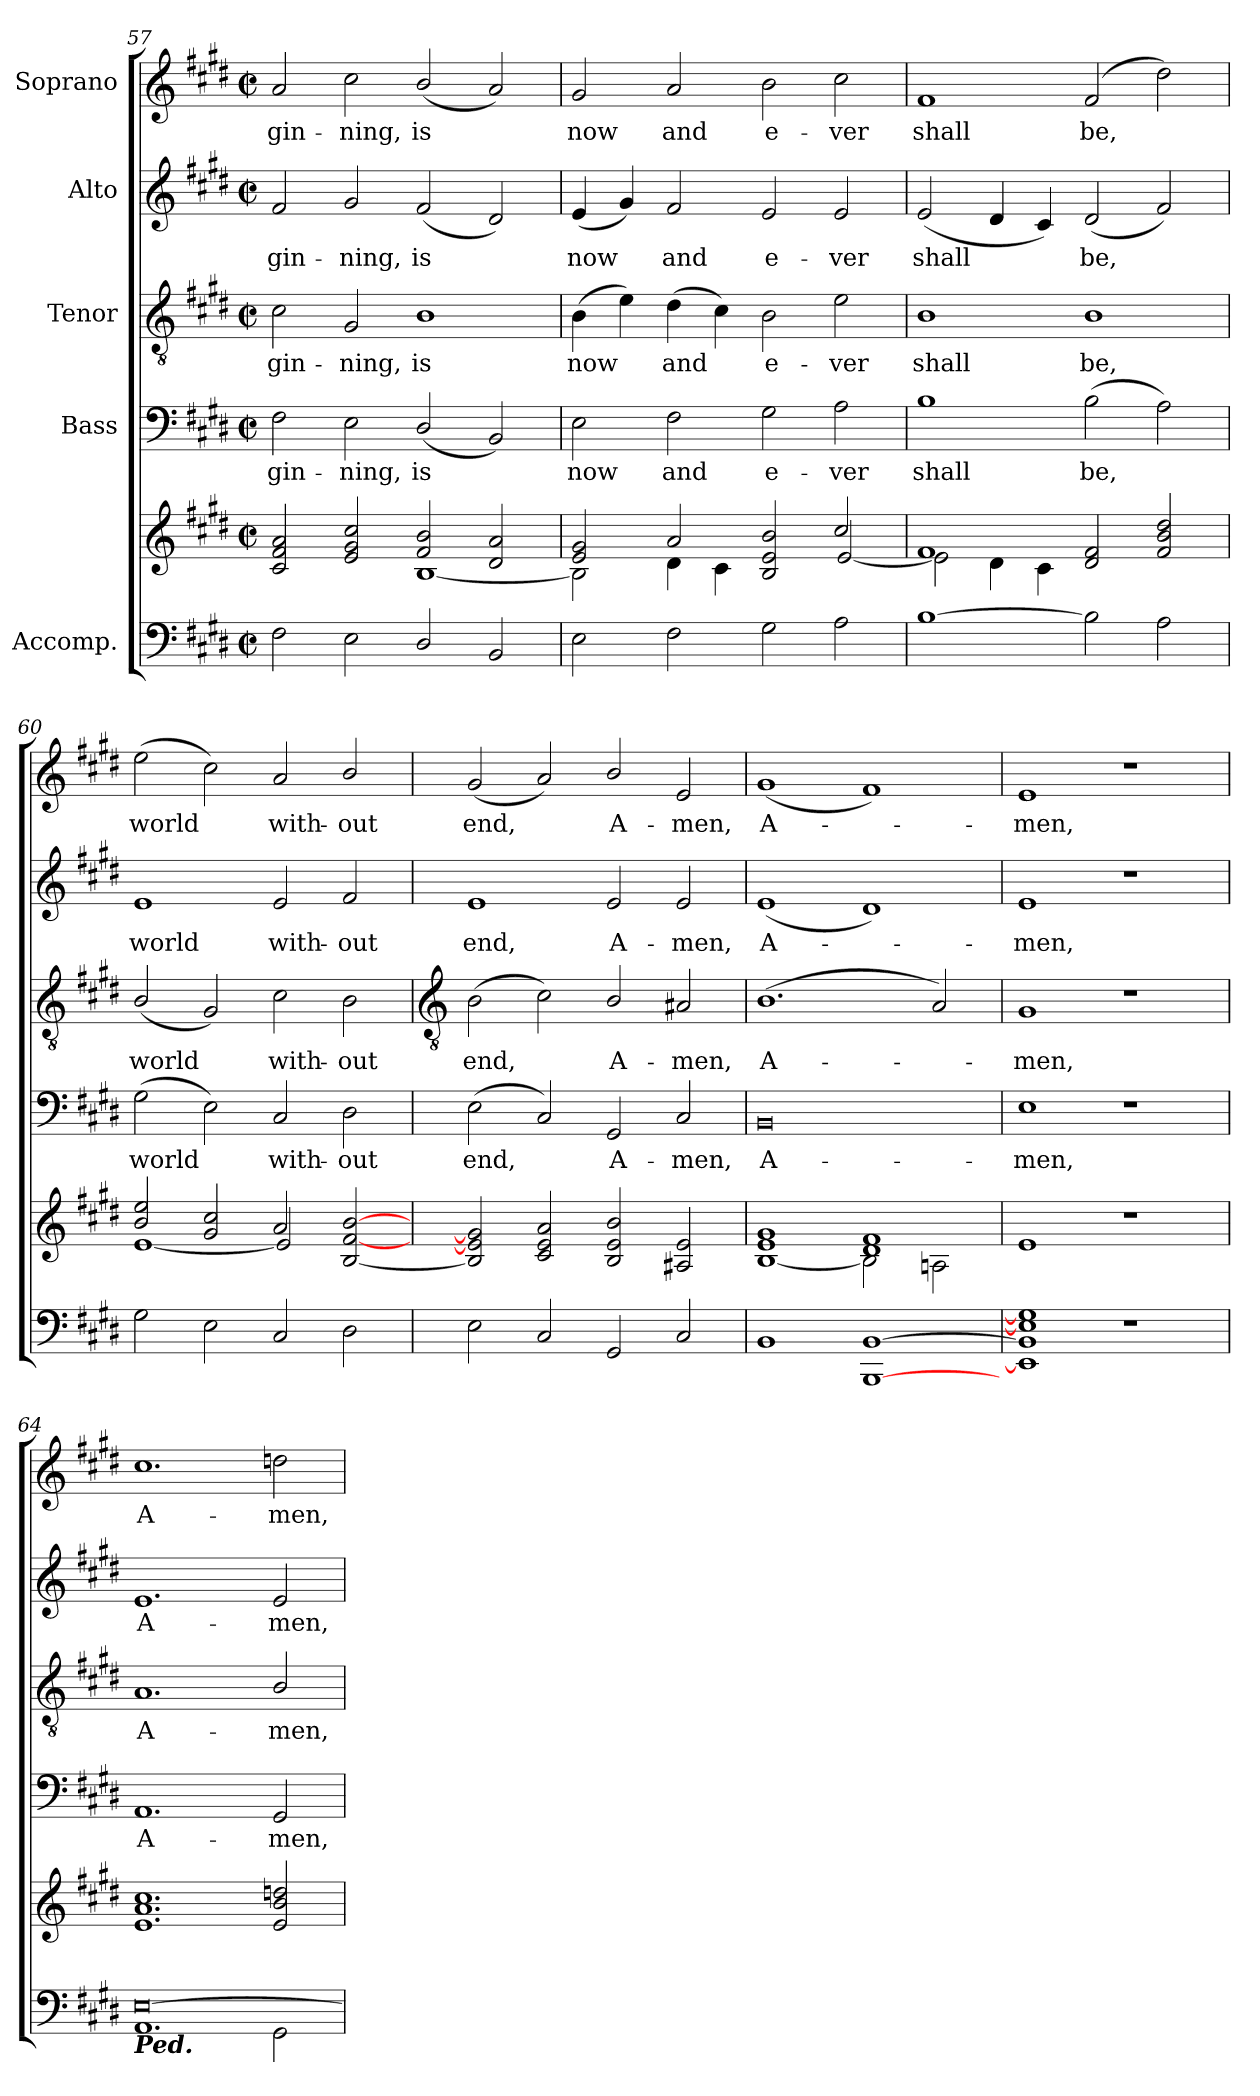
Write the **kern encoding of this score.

**kern	**kern	**kern	**text	**kern	**text	**kern	**text	**kern	**text
*part5	*part5	*part4	*part4	*part3	*part3	*part2	*part2	*part1	*part1
*staff6	*staff5	*staff4	*staff4	*staff3	*staff3	*staff2	*staff2	*staff1	*staff1
*I"Accomp.	*	*I"Bass	*	*I"Tenor	*	*I"Alto	*	*I"Soprano	*
*clefF4	*clefG2	*clefF4	*	*clefGv2	*	*clefG2	*	*clefG2	*
*k[f#c#g#d#]	*k[f#c#g#d#]	*k[f#c#g#d#]	*	*k[f#c#g#d#]	*	*k[f#c#g#d#]	*	*k[f#c#g#d#]	*
*E:	*E:	*E:	*	*E:	*	*E:	*	*E:	*
*M4/2	*M4/2	*M4/2	*	*M4/2	*	*M4/2	*	*M4/2	*
*met(c|)	*met(c|)	*met(c|)	*	*met(c|)	*	*met(c|)	*	*met(c|)	*
=57	=57	=57	=57	=57	=57	=57	=57	=57	=57
*	*^	*	*	*	*	*	*	*	*
!	!	!	!	!LO:LY:b	!	!LO:LY:b	!	!LO:LY:b	!	!LO:LY:b
2F#	2c# 2f# 2a	1ryy	2F#	-gin-	2c#	-gin-	2f#	-gin-	2a	-gin-
!	!	!	!	!LO:LY:b	!	!LO:LY:b	!	!LO:LY:b	!	!LO:LY:b
2E	2e 2g# 2cc#	.	2E	-ning,	2G#	-ning,	2g#	-ning,	2cc#	-ning,
!	!	!	!	!LO:LY:b	!	!LO:LY:b	!	!LO:LY:b	!	!LO:LY:b
2D#/	2f#/ 2b/	[1B\	(<2D#/	is	1B	is	(<2f#	is	(<2b/	is
2BB	2d# 2a	.	2BB)	.	.	.	2d#)	.	2a)	.
=58	=58	=58	=58	=58	=58	=58	=58	=58	=58	=58
!	!	!	!	!LO:LY:b	!	!LO:LY:b	!	!LO:LY:b	!	!LO:LY:b
2E	2e 2g#	2B\]	2E	now	(>4B	now	(<4e	now	2g#	now
.	.	.	.	.	4e)	.	4g#)	.	.	.
!	!	!	!	!LO:LY:b	!	!LO:LY:b	!	!LO:LY:b	!	!LO:LY:b
2F#	2a	4d#\	2F#	and	(>4d#	and	2f#	and	2a	and
.	.	4c#\	.	.	4c#)	.	.	.	.	.
!	!	!	!	!LO:LY:b	!	!LO:LY:b	!	!LO:LY:b	!	!LO:LY:b
2G#	2B 2e 2b	2ryy	2G#	e-	2B	e-	2e	e-	2b	e-
!	!	!	!	!LO:LY:b	!	!LO:LY:b	!	!LO:LY:b	!	!LO:LY:b
2A	2cc#/	[2e/	2A	-ver	2e	-ver	2e	-ver	2cc#	-ver
=59	=59	=59	=59	=59	=59	=59	=59	=59	=59	=59
!	!	!	!	!LO:LY:b	!	!LO:LY:b	!	!LO:LY:b	!	!LO:LY:b
[1B	1f#	2e\]	1B	shall	1B	shall	(<2e	shall	1f#	shall
.	.	4d#\	.	.	.	.	4d#	.	.	.
.	.	4c#\	.	.	.	.	4c#)	.	.	.
!	!	!	!	!LO:LY:b	!	!LO:LY:b	!	!LO:LY:b	!	!LO:LY:b
2B]	2d# 2f#	1ryy	(>2B	be,	1B	be,	(<2d#	be,	(2f#	be,
2A	2f# 2b 2dd#	.	2A)	.	.	.	2f#)	.	2dd#)	.
=60	=60	=60	=60	=60	=60	=60	=60	=60	=60	=60
!	!	!	!	!LO:LY:b	!	!LO:LY:b	!	!LO:LY:b	!	!LO:LY:b
2G#	2b/ 2ee/	[1e\	(>2G#	world	(<2B/	world	1e	world	(>2ee	world
2E	2g# 2cc#	.	2E)	.	2G#)	.	.	.	2cc#)	.
!	!	!	!	!LO:LY:b	!	!LO:LY:b	!	!LO:LY:b	!	!LO:LY:b
2C#	2a	2e/]	2C#	with-	2c#	with-	2e	with-	2a	with-
!	!	!	!	!LO:LY:b	!	!LO:LY:b	!	!LO:LY:b	!	!LO:LY:b
2D#	[2B/ [2f#/ [2b/	2ryy	2D#	-out	2B	-out	2f#	-out	2b/	-out
!!LO:LB:g=z
=61	=61	=61	=61	=61	=61	=61	=61	=61	=61	=61
*	*	*	*	*	*clefGv2	*	*	*	*	*
*^	*	*	*	*	*	*	*	*	*	*
!	!	!	!	!	!LO:LY:b	!	!LO:LY:b	!	!LO:LY:b	!	!LO:LY:b
2E\	0ryy	2B] 2e] 2g#]	0ryy	(<2E	end,	(>2B	end,	1e	end,	(<2g#	end,
2C#/	.	2c# 2e 2a	.	2C#)	.	2c#)	.	.	.	2a)	.
!	!	!	!	!	!LO:LY:b	!	!LO:LY:b	!	!LO:LY:b	!	!LO:LY:b
2GG#/	.	2B/ 2e/ 2b/	.	2GG#	A-	2B/	A-	2e	A-	2b/	A-
!	!	!	!	!	!LO:LY:b	!	!LO:LY:b	!	!LO:LY:b	!	!LO:LY:b
2C#/	.	2A#X 2e	.	2C#	-men,	2A#X	-men,	2e	-men,	2e	-men,
=62	=62	=62	=62	=62	=62	=62	=62	=62	=62	=62	=62
!	!	!	!	!	!LO:LY:b	!	!LO:LY:b	!	!LO:LY:b	!	!LO:LY:b
1BB/	0ryy	1e 1g#	[1B\	0BB	A-	(<1.B	A-	(<1e	A-	(<1g#	A-
[1BBB/ [1BB/	.	1d# 1f#	2B\]	.	.	.	.	1d#)	.	1f#)	.
.	.	.	2An\	.	.	2A)	.	.	.	.	.
=63	=63	=63	=63	=63	=63	=63	=63	=63	=63	=63	=63
!	!	!	!	!	!LO:LY:b	!	!LO:LY:b	!	!LO:LY:b	!	!LO:LY:b
1EE/] 1BB/] 1E/] 1G#/]	0ryy	1e	0ryy	1E	-men,	1G#	men,	1e	men,	1e	men,
1r	.	1r	.	1r	.	1r	.	1r	.	1r	.
=64	=64	=64	=64	=64	=64	=64	=64	=64	=64	=64	=64
!LO:TX:b:Bi:t=Ped.	!	!	!	!	!	!	!	!	!	!	!
!	!	!	!	!	!LO:LY:b	!	!LO:LY:b	!	!LO:LY:b	!	!LO:LY:b
[0E/	1.AA\	1.e 1.a 1.cc#	0ryy	1.AA	A-	1.A	A-	1.e	A-	1.cc#	A-
!	!	!	!	!	!LO:LY:b	!	!LO:LY:b	!	!LO:LY:b	!	!LO:LY:b
.	2GG#\	2e 2b 2ddn	.	2GG#	-men,	2B/	-men,	2e	-men,	2ddn	-men,
*v	*v	*	*	*	*	*	*	*	*	*	*
*	*v	*v	*	*	*	*	*	*	*	*
=	=	=	=	=	=	=	=	=	=
*-	*-	*-	*-	*-	*-	*-	*-	*-	*-
